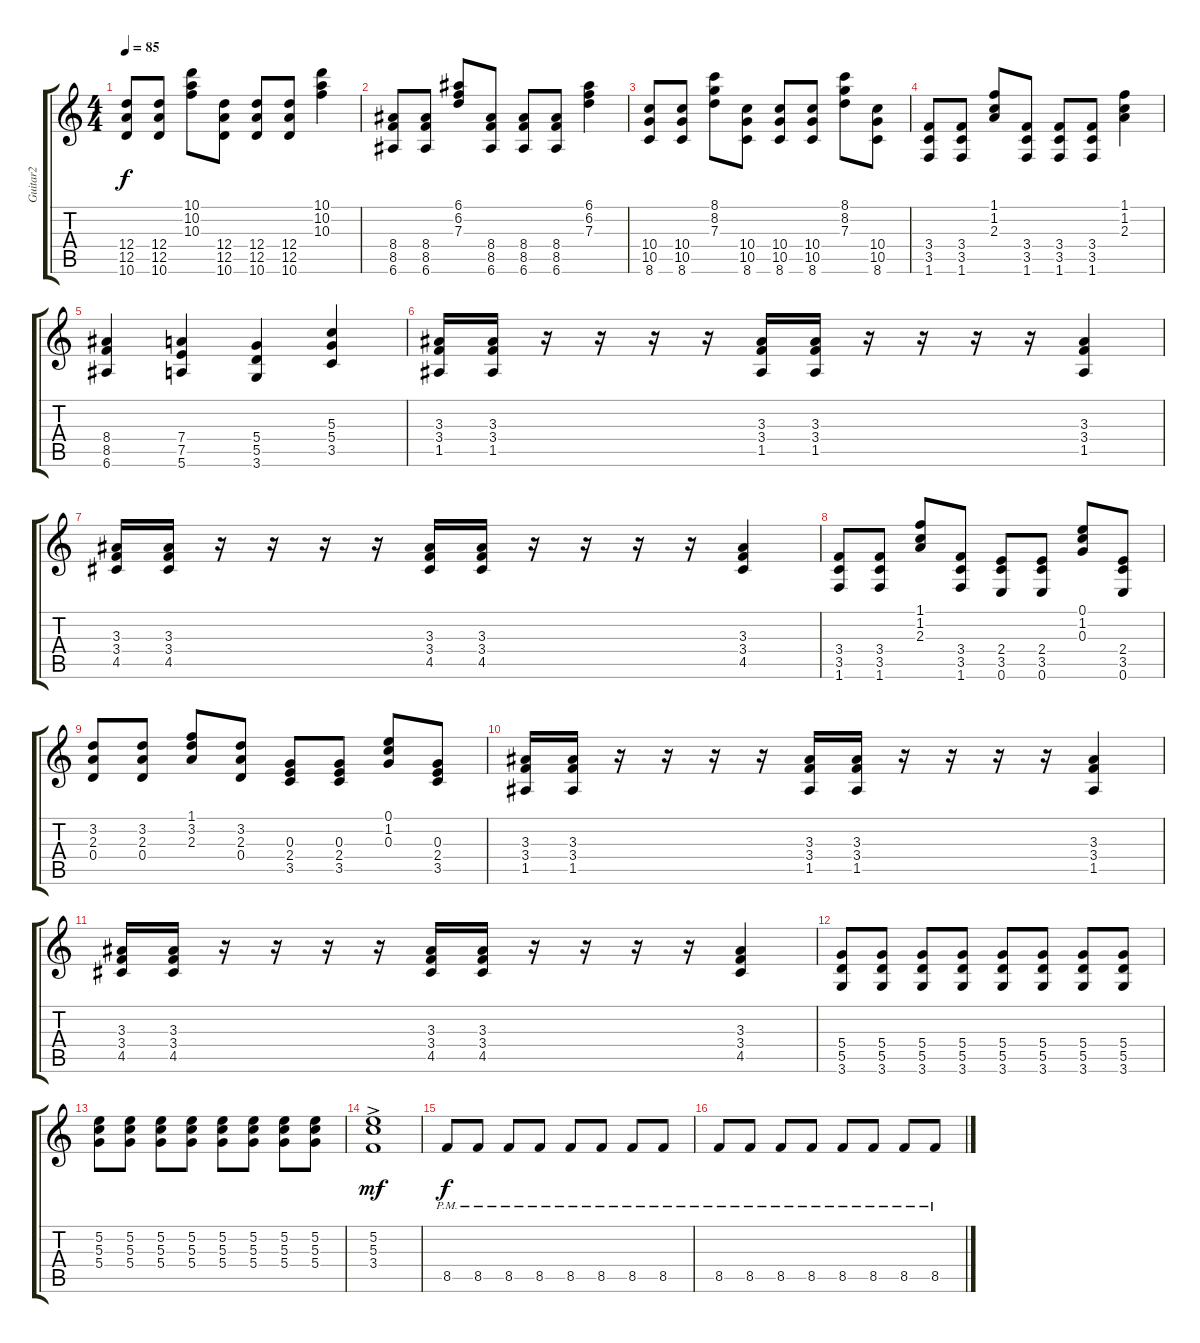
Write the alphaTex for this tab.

\track ("Guitar2" "Guitar2") {instrument overdrivenguitar}
\staff {score tabs}
\tuning (E4 B3 G3 D3 A2 E2) {hide}
\ts (4 4)
\tempo 85
\clef g2
\ks c
(12.4 12.5 10.6).8{dy f} (12.4 12.5 10.6).8 (10.1 10.2 10.3).8 (12.4 12.5 10.6).8 (12.4 12.5 10.6).8 (12.4 12.5 10.6).8 (10.1 10.2 10.3).4 |
(8.4 8.5 6.6).8 (8.4 8.5 6.6).8 (6.1 6.2 7.3).8 (8.4 8.5 6.6).8 (8.4 8.5 6.6).8 (8.4 8.5 6.6).8 (6.1 6.2 7.3).4 |
(10.4 10.5 8.6).8 (10.4 10.5 8.6).8 (8.1 8.2 7.3).8 (10.4 10.5 8.6).8 (10.4 10.5 8.6).8 (10.4 10.5 8.6).8 (8.1 8.2 7.3).8 (10.4 10.5 8.6).8 |
(3.4 3.5 1.6).8 (3.4 3.5 1.6).8 (1.1 1.2 2.3).8 (3.4 3.5 1.6).8 (3.4 3.5 1.6).8 (3.4 3.5 1.6).8 (1.1 1.2 2.3).4 |
(8.4 8.5 6.6).4 (7.4 7.5 5.6).4 (5.4 5.5 3.6).4 (5.3 5.4 3.5).4 |
(3.3 3.4 1.5).16 (3.3 3.4 1.5).16 r.16 r.16 r.16 r.16 (3.3 3.4 1.5).16 (3.3 3.4 1.5).16 r.16 r.16 r.16 r.16 (3.3 3.4 1.5).4 |
(3.3 3.4 4.5).16 (3.3 3.4 4.5).16 r.16 r.16 r.16 r.16 (3.3 3.4 4.5).16 (3.3 3.4 4.5).16 r.16 r.16 r.16 r.16 (3.3 3.4 4.5).4 |
(3.4 3.5 1.6).8 (3.4 3.5 1.6).8 (1.1 1.2 2.3).8 (3.4 3.5 1.6).8 (2.4 3.5 0.6).8 (2.4 3.5 0.6).8 (0.1 1.2 0.3).8 (2.4 3.5 0.6).8 |
(3.2 2.3 0.4).8 (3.2 2.3 0.4).8 (1.1 3.2 2.3).8 (3.2 2.3 0.4).8 (0.3 2.4 3.5).8 (0.3 2.4 3.5).8 (0.1 1.2 0.3).8 (0.3 2.4 3.5).8 |
(3.3 3.4 1.5).16 (3.3 3.4 1.5).16 r.16 r.16 r.16 r.16 (3.3 3.4 1.5).16 (3.3 3.4 1.5).16 r.16 r.16 r.16 r.16 (3.3 3.4 1.5).4 |
(3.3 3.4 4.5).16 (3.3 3.4 4.5).16 r.16 r.16 r.16 r.16 (3.3 3.4 4.5).16 (3.3 3.4 4.5).16 r.16 r.16 r.16 r.16 (3.3 3.4 4.5).4 |
(5.4 5.5 3.6).8 (5.4 5.5 3.6).8 (5.4 5.5 3.6).8 (5.4 5.5 3.6).8 (5.4 5.5 3.6).8 (5.4 5.5 3.6).8 (5.4 5.5 3.6).8 (5.4 5.5 3.6).8 |
(5.2 5.3 5.4).8 (5.2 5.3 5.4).8 (5.2 5.3 5.4).8 (5.2 5.3 5.4).8 (5.2 5.3 5.4).8 (5.2 5.3 5.4).8 (5.2 5.3 5.4).8 (5.2 5.3 5.4).8 |
(5.2{ac} 5.3{ac} 3.4{ac}).1{dy mf} |
8.5{pm}.8{dy f} 8.5{pm}.8 8.5{pm}.8 8.5{pm}.8 8.5{pm}.8 8.5{pm}.8 8.5{pm}.8 8.5{pm}.8 |
8.5{pm}.8 8.5{pm}.8 8.5{pm}.8 8.5{pm}.8 8.5{pm}.8 8.5{pm}.8 8.5{pm}.8 8.5{pm}.8
